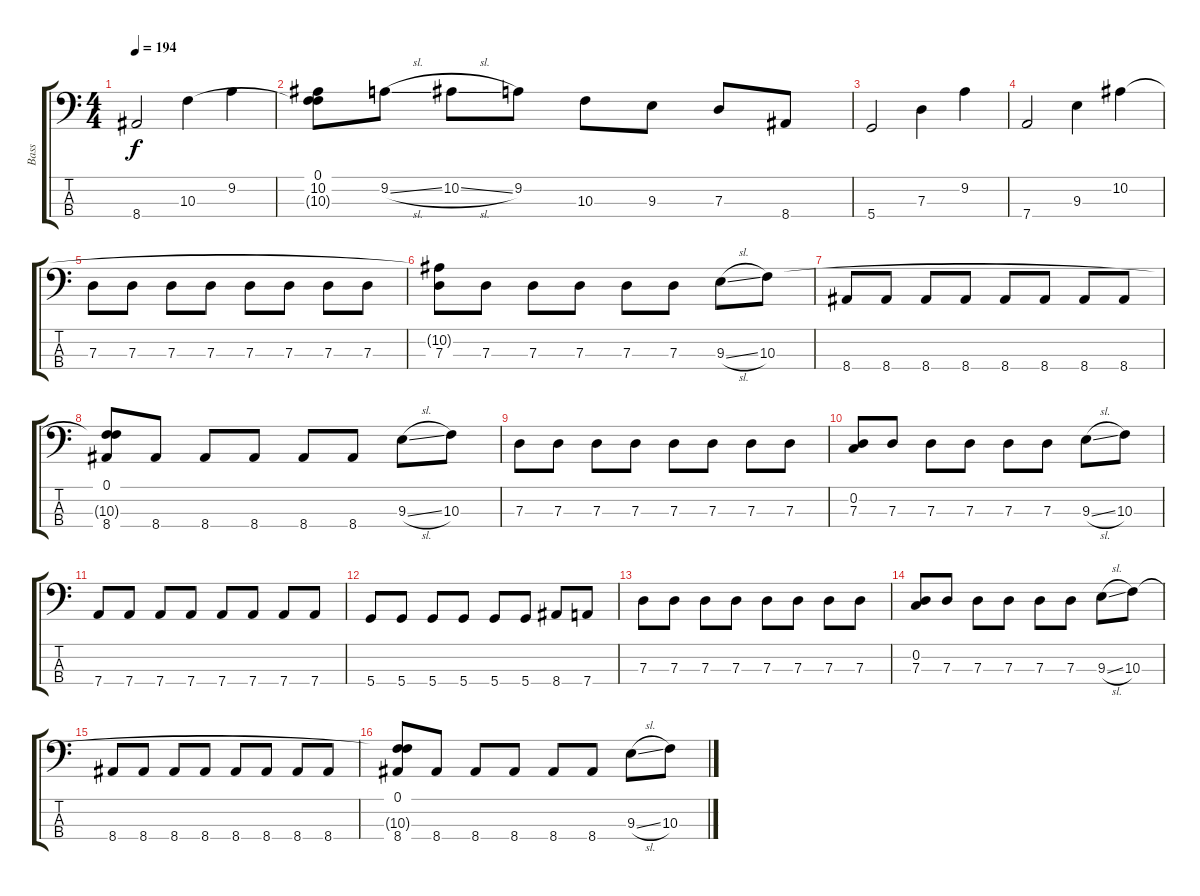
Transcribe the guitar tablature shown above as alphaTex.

\track ("Bass" "Bass") {instrument electricbassfinger}
\staff {score tabs}
\tuning (F2 C2 G1 D1) {hide}
\ts (4 4)
\tempo 194
\clef f4
\ks c
8.4.2{dy f} 10.3.4 9.2.4 |
(0.1 10.2 10.3{t}).8 9.2{sl}.8 10.2{sl}.8 9.2.8 10.3.8 9.3.8 7.3.8 8.4.8 |
5.4.2 7.3.4 9.2.4 |
7.4.2 9.3.4 10.2.4 |
7.3.8 7.3.8 7.3.8 7.3.8 7.3.8 7.3.8 7.3.8 7.3.8 |
(10.2{t} 7.3).8 7.3.8 7.3.8 7.3.8 7.3.8 7.3.8 9.3{sl}.8 10.3.8 |
8.4.8 8.4.8 8.4.8 8.4.8 8.4.8 8.4.8 8.4.8 8.4.8 |
(0.1 10.3{t} 8.4).8 8.4.8 8.4.8 8.4.8 8.4.8 8.4.8 9.3{sl}.8 10.3.8 |
7.3.8 7.3.8 7.3.8 7.3.8 7.3.8 7.3.8 7.3.8 7.3.8 |
(0.2 7.3).8 7.3.8 7.3.8 7.3.8 7.3.8 7.3.8 9.3{sl}.8 10.3.8 |
7.4.8 7.4.8 7.4.8 7.4.8 7.4.8 7.4.8 7.4.8 7.4.8 |
5.4.8 5.4.8 5.4.8 5.4.8 5.4.8 5.4.8 8.4.8 7.4.8 |
7.3.8 7.3.8 7.3.8 7.3.8 7.3.8 7.3.8 7.3.8 7.3.8 |
(0.2 7.3).8 7.3.8 7.3.8 7.3.8 7.3.8 7.3.8 9.3{sl}.8 10.3.8 |
8.4.8 8.4.8 8.4.8 8.4.8 8.4.8 8.4.8 8.4.8 8.4.8 |
(0.1 10.3{t} 8.4).8 8.4.8 8.4.8 8.4.8 8.4.8 8.4.8 9.3{sl}.8 10.3.8
